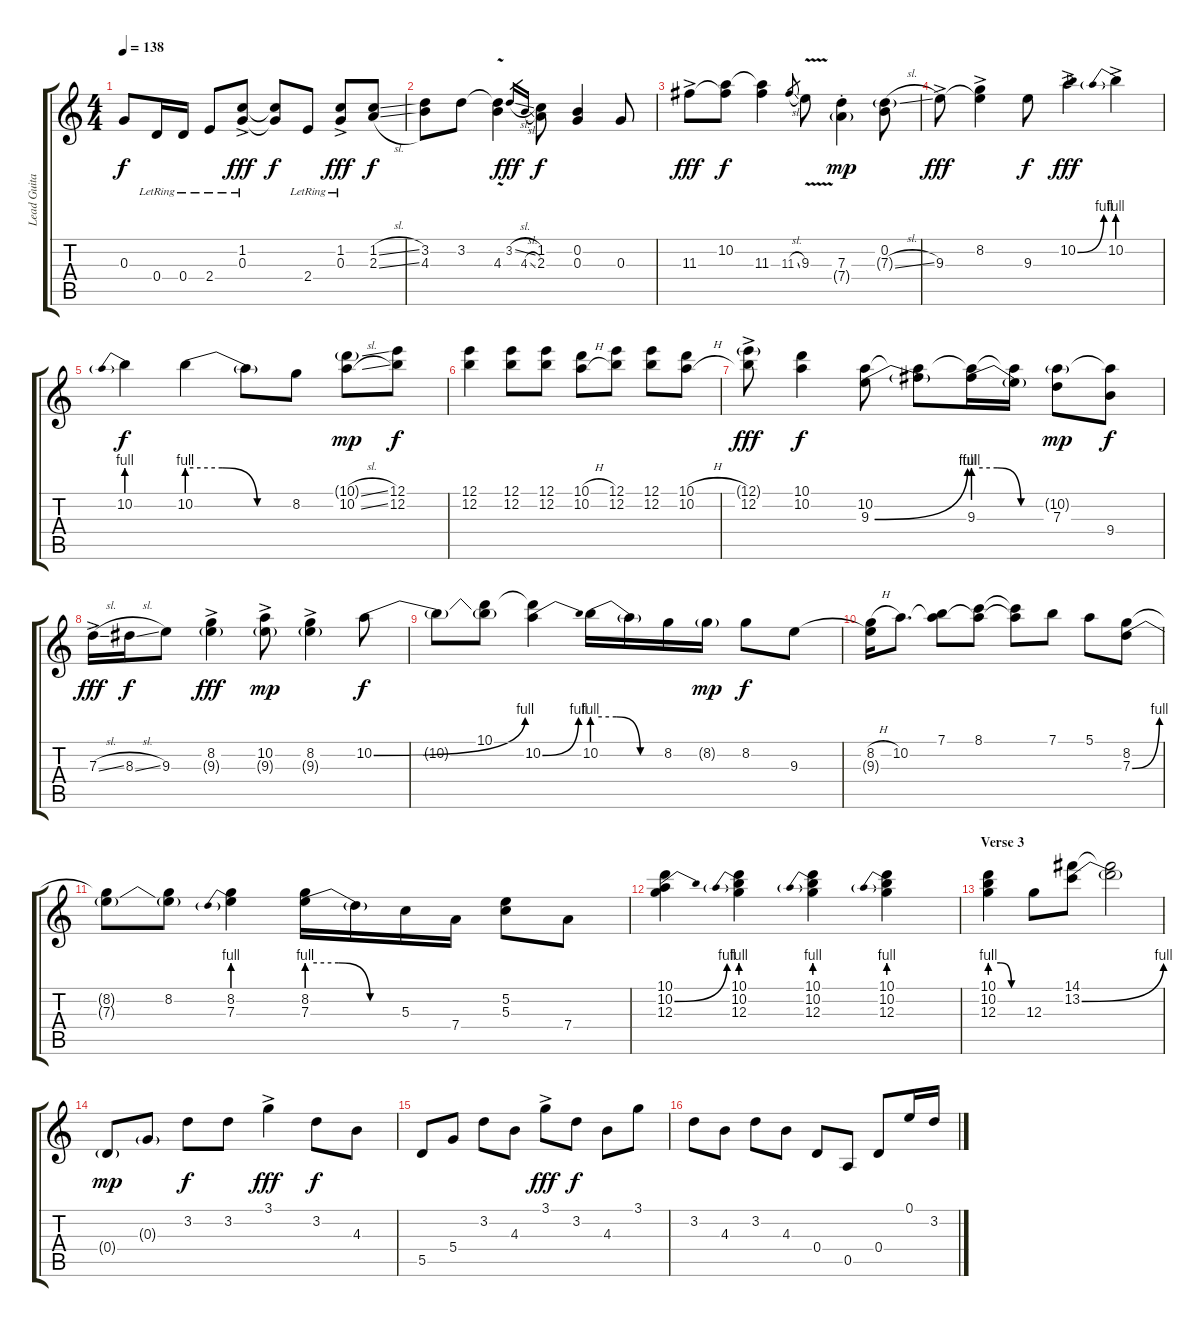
\track ("Lead Guitar (Don Felder)" "Lead Guita") {instrument electricguitarclean}
\staff {score tabs}
\tuning (E4 B3 G3 D3 A2 E2) {hide}
\ts (4 4)
\tempo 138
\clef g2
\ks c
0.3{t}.8{dy f} 0.4{lr}.16 0.4{lr}.16 2.4{lr}.8 (1.2{ac lr} 0.3{ac lr}).8{dy fff} (1.2{t} 0.3{t}).8{dy f} 2.4{lr}.8 (1.2{ac lr} 0.3{ac lr}).8{dy fff} (1.2{sl} 2.3{sl}).8{dy f} |
(3.2 4.3).8 3.2.8 (3.2{t} 4.3{v}).4 3.2{sl}.16{gr dy fff} 4.3{sl}.16{gr} (1.2 2.3).8{dy f} (0.2 0.3).4 0.3.8 |
11.3{ac}.8{dy fff} (10.2 11.3{t}).8{dy f} (10.2{t} 11.3).4 11.3{sl}.8{gr} 9.3{v}.8 (7.3{st} 7.4{g st}).4{dy mp} (0.2 7.3{sl g}).8 |
9.3{ac}.8{dy fff} (8.2{ac} 9.3{t}).4 9.3.8{dy f} 10.2{be (bend 0 0 60 4) ac}.4{dy fff} 10.2{be (prebend 0 4 60 4) ac}.4 |
10.2{be (prebend 0 4 60 4)}.4{dy f} 10.2{be (custom 0 4 20 4 40 0 60 0)}.4 10.2{t}.8 8.2.8 (10.1{sl g} 10.2{sl}).8{dy mp} (12.1 12.2).8{dy f} |
(12.1 12.2).4 (12.1 12.2).8 (12.1 12.2).8 (10.1{h} 10.2{h}).8 (12.1 12.2).8 (12.1 12.2).8 (10.1{h} 10.2{h}).8 |
(12.1{g} 12.2{ac}).8{dy fff} (10.1 10.2).4{dy f} (10.2 9.3{be (bend 0 0 60 4)}).8 (10.2{t} 9.3{t}).8 (10.2{t} 9.3{be (custom 0 4 20 4 40 0 60 0)}).16 (10.2{t} 9.3{t}).16 (10.2{g} 7.3).8{dy mp} (10.2{t} 9.4).8{dy f} |
7.3{sl ac}.16{dy fff} 8.3{sl}.16{dy f} 9.3.8 (8.2{ac} 9.3{g}).4{dy fff} (10.2 9.3{g ac}).8{dy mp} (8.2 9.3{g ac}).4 10.2{be (bend 0 0 60 4)}.8{dy f} |
10.2{t}.8 (10.1 10.2{t}).8 (10.1{t} 10.2{be (bend 0 0 60 4)}).4 10.2{be (custom 0 4 20 4 40 0 60 0)}.16 10.2{t}.16 8.2.16 8.2{g}.16{dy mp} 8.2.8{dy f} 9.3.8 |
(8.2{h} 9.3{t}).16 10.2.8{d} (7.1 10.2{t}).8 (8.1 10.2{t}).8 (8.1{t} 10.2{t}).8 7.1.8 5.1.8 (8.2 7.3{be (bend 0 0 60 4)}).8 |
(8.2{t} 7.3{t}).8 (8.2 7.3{t}).8 (8.2 7.3{be (prebend 0 4 60 4)}).4 (8.2 7.3{be (custom 0 4 20 4 40 0 60 0)}).16 7.3{t}.16 5.3.16 7.4.16 (5.2 5.3).8 7.4.8 |
(10.1 10.2{be (bend 0 0 60 4)} 12.3).4 (10.1 10.2{be (prebend 0 4 60 4)} 12.3).4 (10.1 10.2{be (prebend 0 4 60 4)} 12.3).4 (10.1 10.2{be (prebend 0 4 60 4)} 12.3).4 |
\section ("" "Verse 3")
(10.1 10.2{be (custom 0 4 20 4 40 0 60 0)} 12.3).4 12.3.8 (14.1 13.2{be (bend 0 0 60 4)}).8 (14.1{t} 13.2{t}).2 |
0.4{g}.8{dy mp volume 11} 0.3{g}.8 3.2.8{dy f} 3.2.8 3.1{ac}.4{dy fff} 3.2.8{dy f} 4.3.8 |
5.5.8 5.4.8 3.2.8 4.3.8 3.1{ac}.8{dy fff} 3.2.8{dy f} 4.3.8 3.1.8 |
3.2.8 4.3.8 3.2.8 4.3.8 0.4.8 0.5.8 0.4.8 0.1.16 3.2.16
